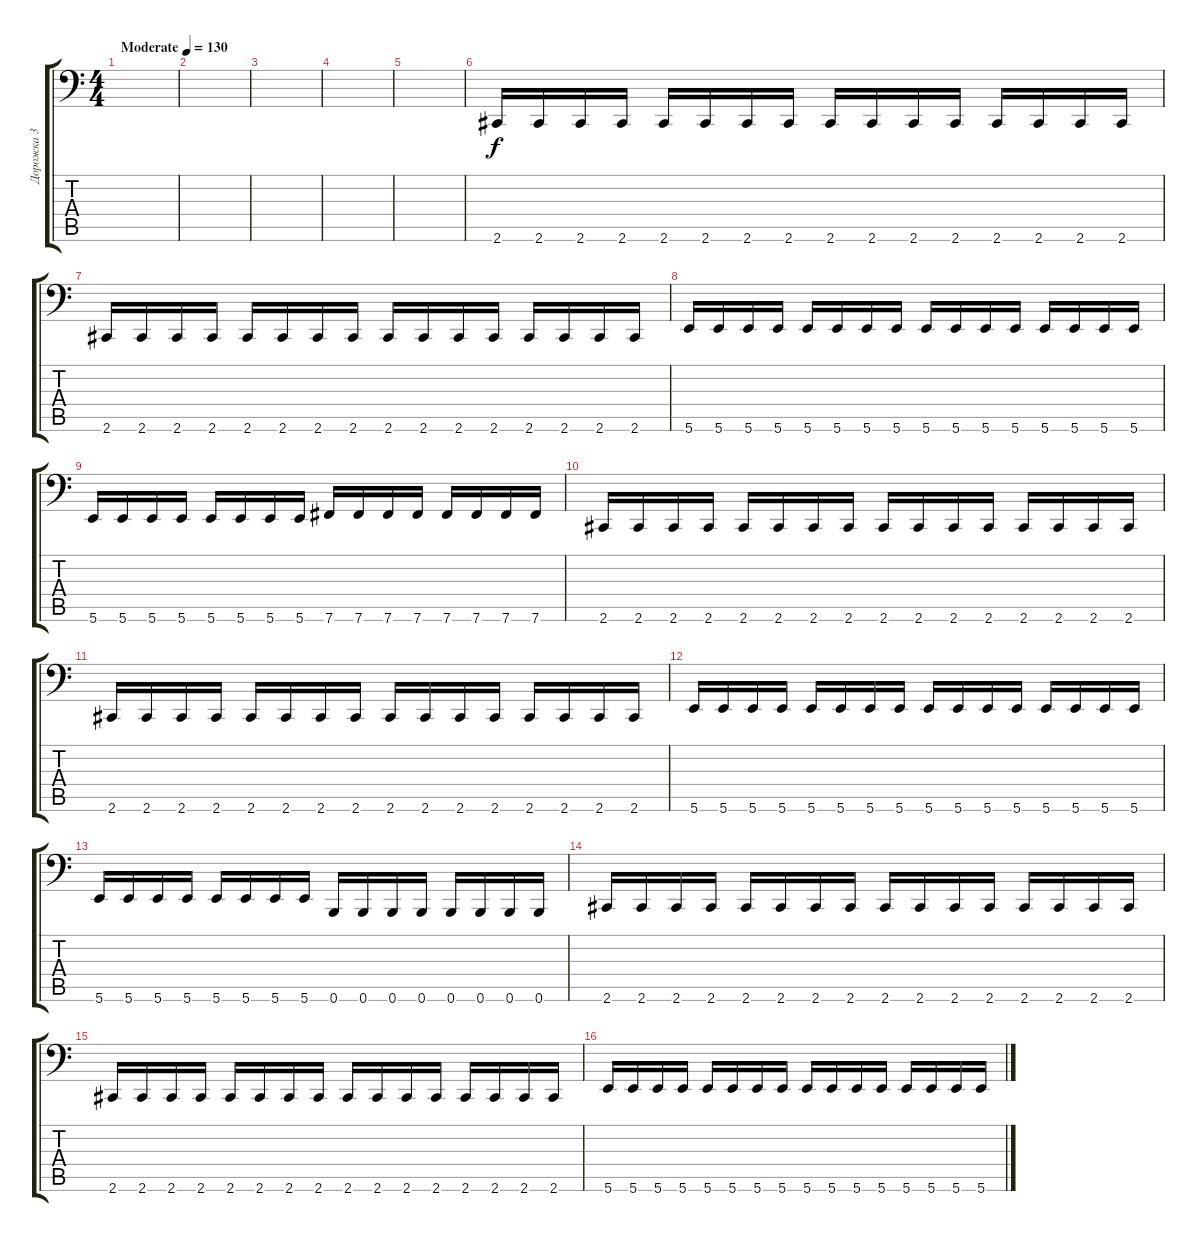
\track ("Дорожка 3" "Дорожка 3") {instrument electricbassfinger}
\staff {score tabs}
\tuning (Db3 Ab2 E2 B1 Gb1 B0) {hide}
\ts (4 4)
\tempo (130 "Moderate")
\clef f4
\ks c
|
|
|
|
|
2.6.16 2.6.16 2.6.16 2.6.16 2.6.16 2.6.16 2.6.16 2.6.16 2.6.16 2.6.16 2.6.16 2.6.16 2.6.16 2.6.16 2.6.16 2.6.16 |
2.6.16 2.6.16 2.6.16 2.6.16 2.6.16 2.6.16 2.6.16 2.6.16 2.6.16 2.6.16 2.6.16 2.6.16 2.6.16 2.6.16 2.6.16 2.6.16 |
5.6.16 5.6.16 5.6.16 5.6.16 5.6.16 5.6.16 5.6.16 5.6.16 5.6.16 5.6.16 5.6.16 5.6.16 5.6.16 5.6.16 5.6.16 5.6.16 |
5.6.16 5.6.16 5.6.16 5.6.16 5.6.16 5.6.16 5.6.16 5.6.16 7.6.16 7.6.16 7.6.16 7.6.16 7.6.16 7.6.16 7.6.16 7.6.16 |
2.6.16 2.6.16 2.6.16 2.6.16 2.6.16 2.6.16 2.6.16 2.6.16 2.6.16 2.6.16 2.6.16 2.6.16 2.6.16 2.6.16 2.6.16 2.6.16 |
2.6.16 2.6.16 2.6.16 2.6.16 2.6.16 2.6.16 2.6.16 2.6.16 2.6.16 2.6.16 2.6.16 2.6.16 2.6.16 2.6.16 2.6.16 2.6.16 |
5.6.16 5.6.16 5.6.16 5.6.16 5.6.16 5.6.16 5.6.16 5.6.16 5.6.16 5.6.16 5.6.16 5.6.16 5.6.16 5.6.16 5.6.16 5.6.16 |
5.6.16 5.6.16 5.6.16 5.6.16 5.6.16 5.6.16 5.6.16 5.6.16 0.6.16 0.6.16 0.6.16 0.6.16 0.6.16 0.6.16 0.6.16 0.6.16 |
2.6.16 2.6.16 2.6.16 2.6.16 2.6.16 2.6.16 2.6.16 2.6.16 2.6.16 2.6.16 2.6.16 2.6.16 2.6.16 2.6.16 2.6.16 2.6.16 |
2.6.16 2.6.16 2.6.16 2.6.16 2.6.16 2.6.16 2.6.16 2.6.16 2.6.16 2.6.16 2.6.16 2.6.16 2.6.16 2.6.16 2.6.16 2.6.16 |
5.6.16 5.6.16 5.6.16 5.6.16 5.6.16 5.6.16 5.6.16 5.6.16 5.6.16 5.6.16 5.6.16 5.6.16 5.6.16 5.6.16 5.6.16 5.6.16
